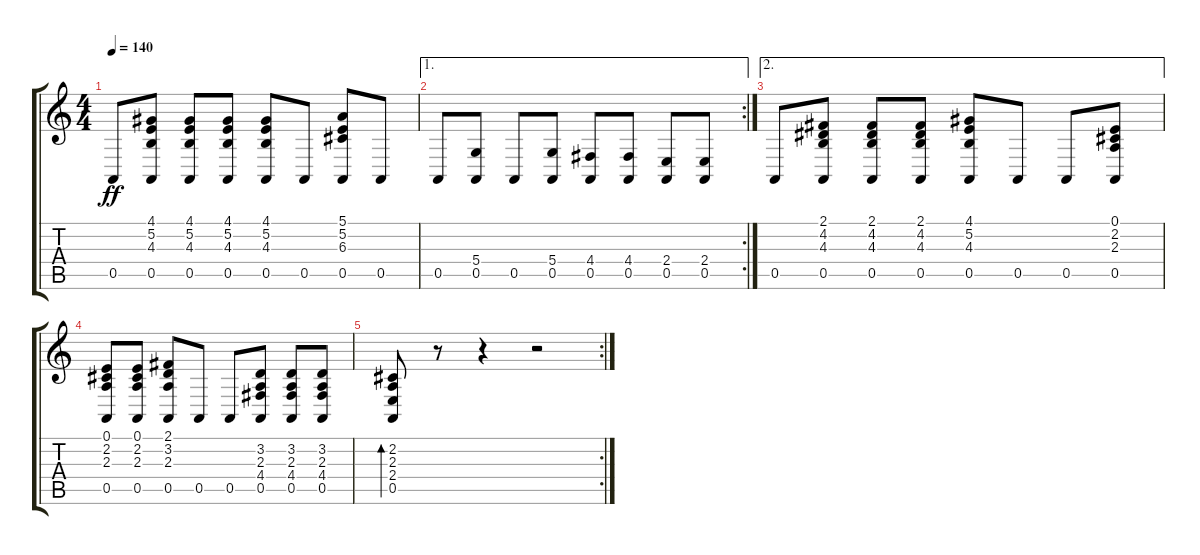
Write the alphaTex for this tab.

\track "" {instrument harpsichord}
\staff {score tabs}
\tuning (E4 B3 G3 D3 A2 E2) {hide}
\ts (4 4)
\tempo 140
\clef g2
\ks c
0.5.8{dy ff} (4.1 5.2 4.3 0.5).8 (4.1 5.2 4.3 0.5).8 (4.1 5.2 4.3 0.5).8 (4.1 5.2 4.3 0.5).8 0.5.8 (5.1 5.2 6.3 0.5).8 0.5.8 |
\ae 1
\rc 2
0.5.8 (5.4 0.5).8 0.5.8 (5.4 0.5).8 (4.4 0.5).8 (4.4 0.5).8 (2.4 0.5).8 (2.4 0.5).8 |
\ae 2
0.5.8 (2.1 4.2 4.3 0.5).8 (2.1 4.2 4.3 0.5).8 (2.1 4.2 4.3 0.5).8 (4.1 5.2 4.3 0.5).8 0.5.8 0.5.8 (0.1 2.2 2.3 0.5).8 |
(0.1 2.2 2.3 0.5).8 (0.1 2.2 2.3 0.5).8 (2.1 3.2 2.3 0.5).8 0.5.8 0.5.8 (3.2 2.3 4.4 0.5).8 (3.2 2.3 4.4 0.5).8 (3.2 2.3 4.4 0.5).8 |
\rc 2
(2.2 2.3 2.4 0.5).8{bd 480} r.8 r.4 r.2
